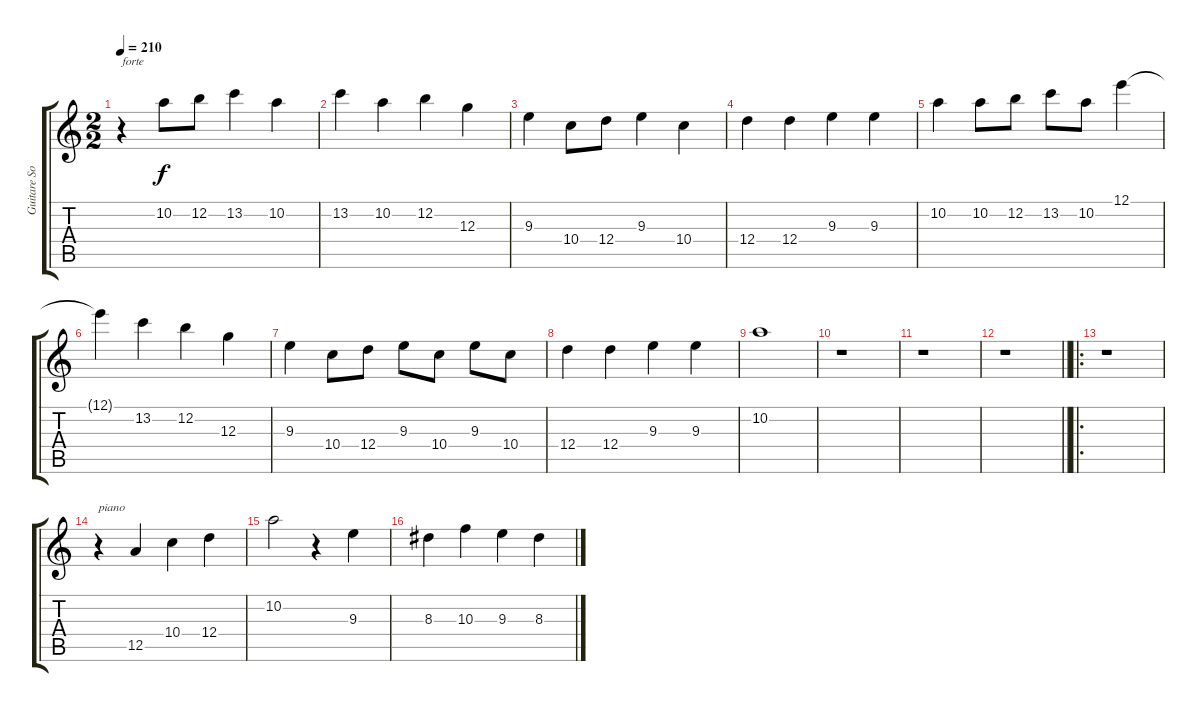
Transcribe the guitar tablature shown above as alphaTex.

\track ("Guitare Solo" "Guitare So") {instrument acousticguitarsteel}
\staff {score tabs}
\tuning (E4 B3 G3 D3 A2 E2) {hide}
\ts (2 2)
\tempo 210
\clef g2
\ks c
r.4{txt "forte" dy f volume 13 instrument acousticguitarsteel} 10.2.8 12.2.8 13.2.4 10.2.4 |
13.2.4 10.2.4 12.2.4 12.3.4 |
9.3.4 10.4.8 12.4.8 9.3.4 10.4.4 |
12.4.4 12.4.4 9.3.4 9.3.4 |
10.2.4 10.2.8 12.2.8 13.2.8 10.2.8 12.1.4 |
12.1{t}.4 13.2.4 12.2.4 12.3.4 |
9.3.4 10.4.8 12.4.8 9.3.8 10.4.8 9.3.8 10.4.8 |
12.4.4 12.4.4 9.3.4 9.3.4 |
10.2.1 |
r.1 |
r.1 |
\barLineRight lightlight
r.1 |
\ro
r.1 |
r.4{txt "piano" volume 8} 12.5.4 10.4.4 12.4.4 |
10.2.2 r.4 9.3.4 |
8.3.4 10.3.4 9.3.4 8.3.4
